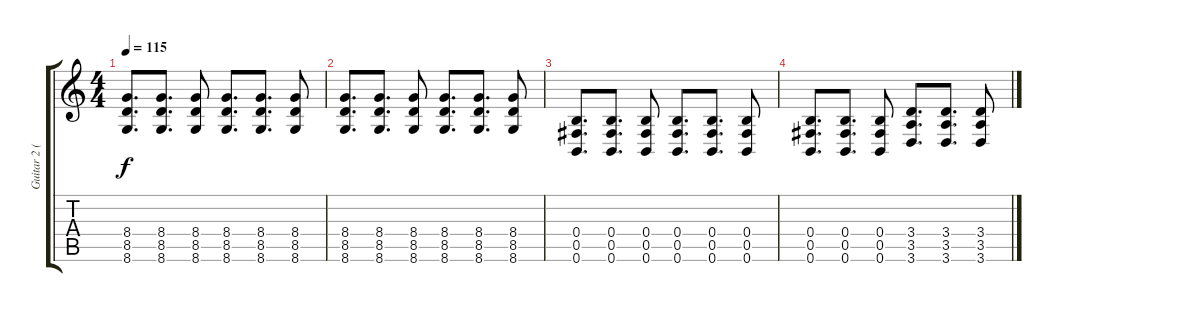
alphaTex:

\track ("Guitar 2 (Mike)" "Guitar 2 (") {instrument distortionguitar}
\staff {score tabs}
\tuning (Db4 Ab3 E3 B2 Gb2 B1) {hide}
\ts (4 4)
\tempo 115
\clef g2
\ks c
(8.4 8.5 8.6).8{d dy f volume 0} (8.4 8.5 8.6).8{d} (8.4 8.5 8.6).8 (8.4 8.5 8.6).8{d} (8.4 8.5 8.6).8{d} (8.4 8.5 8.6).8 |
(8.4 8.5 8.6).8{d} (8.4 8.5 8.6).8{d} (8.4 8.5 8.6).8 (8.4 8.5 8.6).8{d} (8.4 8.5 8.6).8{d} (8.4 8.5 8.6).8 |
(0.4 0.5 0.6).8{d} (0.4 0.5 0.6).8{d} (0.4 0.5 0.6).8 (0.4 0.5 0.6).8{d} (0.4 0.5 0.6).8{d} (0.4 0.5 0.6).8 |
(0.4 0.5 0.6).8{d} (0.4 0.5 0.6).8{d} (0.4 0.5 0.6).8 (3.4 3.5 3.6).8{d} (3.4 3.5 3.6).8{d} (3.4 3.5 3.6).8
